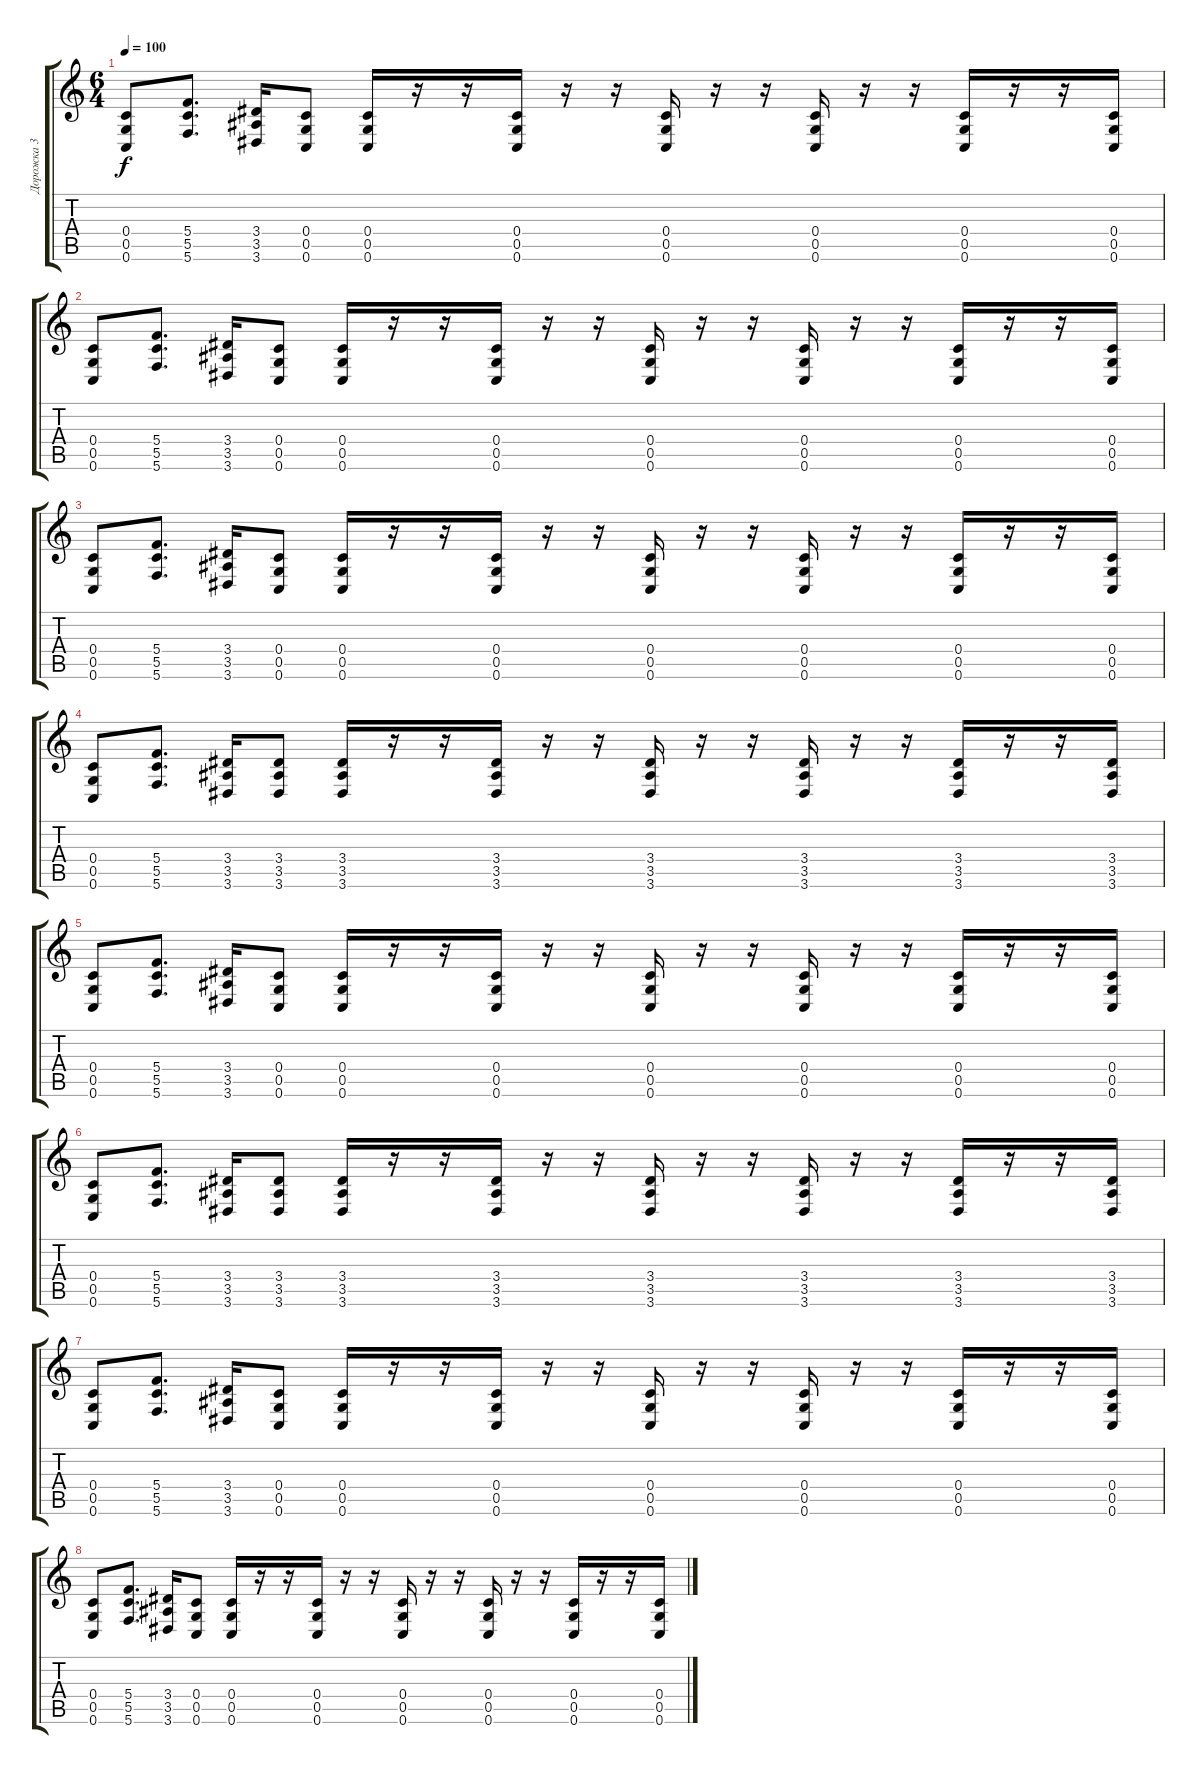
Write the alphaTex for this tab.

\track ("Дорожка 3" "Дорожка 3") {instrument overdrivenguitar}
\staff {score tabs}
\tuning (D4 A3 F3 C3 G2 C2) {hide}
\ts (6 4)
\tempo 100
\clef g2
\ks c
(0.4 0.5 0.6).8{dy f} (5.4 5.5 5.6).8{d} (3.4 3.5 3.6).16 (0.4 0.5 0.6).8 (0.4 0.5 0.6).16 r.16 r.16 (0.4 0.5 0.6).16 r.16 r.16 (0.4 0.5 0.6).16 r.16 r.16 (0.4 0.5 0.6).16 r.16 r.16 (0.4 0.5 0.6).16 r.16 r.16 (0.4 0.5 0.6).16 |
(0.4 0.5 0.6).8 (5.4 5.5 5.6).8{d} (3.4 3.5 3.6).16 (0.4 0.5 0.6).8 (0.4 0.5 0.6).16 r.16 r.16 (0.4 0.5 0.6).16 r.16 r.16 (0.4 0.5 0.6).16 r.16 r.16 (0.4 0.5 0.6).16 r.16 r.16 (0.4 0.5 0.6).16 r.16 r.16 (0.4 0.5 0.6).16 |
(0.4 0.5 0.6).8 (5.4 5.5 5.6).8{d} (3.4 3.5 3.6).16 (0.4 0.5 0.6).8 (0.4 0.5 0.6).16 r.16 r.16 (0.4 0.5 0.6).16 r.16 r.16 (0.4 0.5 0.6).16 r.16 r.16 (0.4 0.5 0.6).16 r.16 r.16 (0.4 0.5 0.6).16 r.16 r.16 (0.4 0.5 0.6).16 |
(0.4 0.5 0.6).8 (5.4 5.5 5.6).8{d} (3.4 3.5 3.6).16 (3.4 3.5 3.6).8 (3.4 3.5 3.6).16 r.16 r.16 (3.4 3.5 3.6).16 r.16 r.16 (3.4 3.5 3.6).16 r.16 r.16 (3.4 3.5 3.6).16 r.16 r.16 (3.4 3.5 3.6).16 r.16 r.16 (3.4 3.5 3.6).16 |
(0.4 0.5 0.6).8 (5.4 5.5 5.6).8{d} (3.4 3.5 3.6).16 (0.4 0.5 0.6).8 (0.4 0.5 0.6).16 r.16 r.16 (0.4 0.5 0.6).16 r.16 r.16 (0.4 0.5 0.6).16 r.16 r.16 (0.4 0.5 0.6).16 r.16 r.16 (0.4 0.5 0.6).16 r.16 r.16 (0.4 0.5 0.6).16 |
(0.4 0.5 0.6).8 (5.4 5.5 5.6).8{d} (3.4 3.5 3.6).16 (3.4 3.5 3.6).8 (3.4 3.5 3.6).16 r.16 r.16 (3.4 3.5 3.6).16 r.16 r.16 (3.4 3.5 3.6).16 r.16 r.16 (3.4 3.5 3.6).16 r.16 r.16 (3.4 3.5 3.6).16 r.16 r.16 (3.4 3.5 3.6).16 |
(0.4 0.5 0.6).8 (5.4 5.5 5.6).8{d} (3.4 3.5 3.6).16 (0.4 0.5 0.6).8 (0.4 0.5 0.6).16 r.16 r.16 (0.4 0.5 0.6).16 r.16 r.16 (0.4 0.5 0.6).16 r.16 r.16 (0.4 0.5 0.6).16 r.16 r.16 (0.4 0.5 0.6).16 r.16 r.16 (0.4 0.5 0.6).16 |
(0.4 0.5 0.6).8 (5.4 5.5 5.6).8{d} (3.4 3.5 3.6).16 (0.4 0.5 0.6).8 (0.4 0.5 0.6).16 r.16 r.16 (0.4 0.5 0.6).16 r.16 r.16 (0.4 0.5 0.6).16 r.16 r.16 (0.4 0.5 0.6).16 r.16 r.16 (0.4 0.5 0.6).16 r.16 r.16 (0.4 0.5 0.6).16
